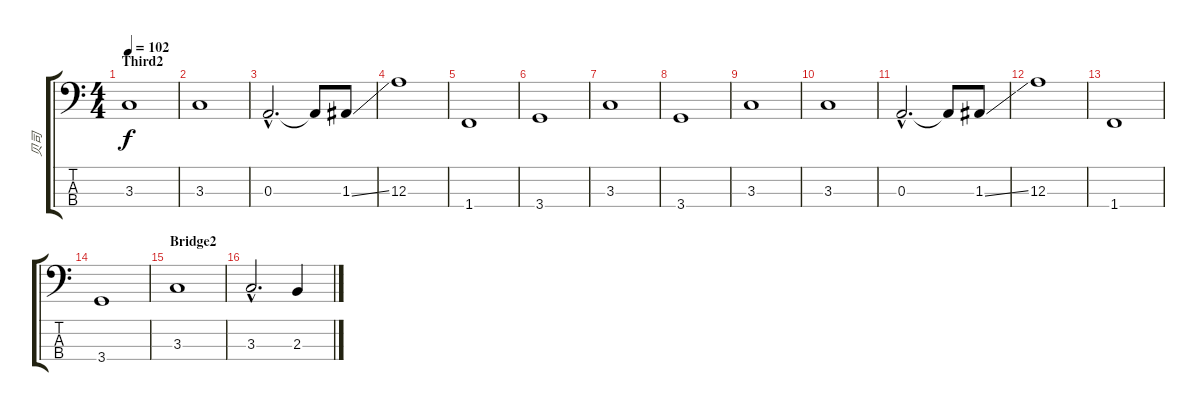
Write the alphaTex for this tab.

\track ("贝司" "贝司") {instrument electricbassfinger}
\staff {score tabs}
\tuning (G2 D2 A1 E1) {hide}
\ts (4 4)
\section ("" "Third2")
\tempo 102
\clef f4
\ks c
3.3.1{dy f} |
3.3.1 |
0.3{hac}.2{d} 0.3{t}.8 1.3{ss}.8 |
12.3.1 |
1.4.1 |
3.4.1 |
3.3.1 |
3.4.1 |
3.3.1 |
3.3.1 |
0.3{hac}.2{d} 0.3{t}.8 1.3{ss}.8 |
12.3.1 |
1.4.1 |
3.4.1 |
\section ("" "Bridge2")
3.3.1 |
3.3{hac}.2{d} 2.3.4
